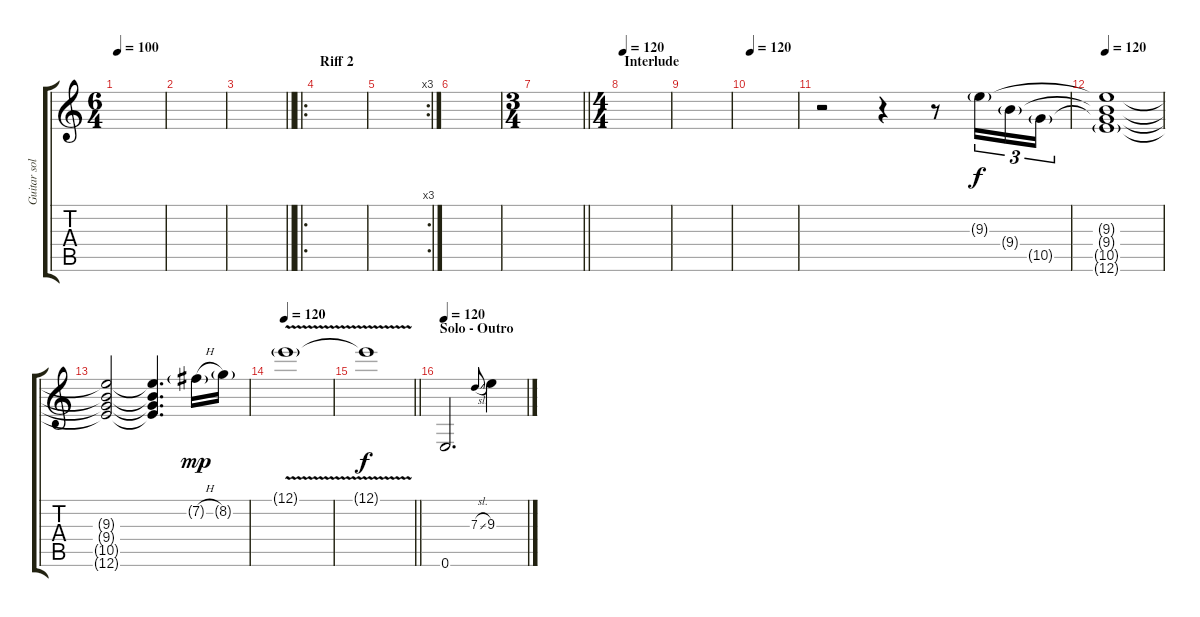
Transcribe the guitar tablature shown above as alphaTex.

\track ("Guitar solo effect 2" "Guitar sol") {instrument electricguitarclean}
\staff {score tabs}
\tuning (E4 B3 G3 D3 A2 E2) {hide}
\ts (6 4)
\tempo 100
\clef g2
\ks c
|
|
\barLineRight lightlight
|
\ro
\section ("" "Riff 2")
|
\rc 3
|
|
\ts (3 4)
\barLineRight lightlight
|
\ts (4 4)
\section ("" "Interlude")
\tempo 120
|
|
\tempo 120
|
r.2 r.4 r.8 9.3{g}.16{tu (3 2)} 9.4{g}.16{tu (3 2)} 10.5{g}.16{tu (3 2)} |
\tempo 120
(9.3{t} 9.4{t} 10.5{t} 12.6{g}).1 |
(9.3{t} 9.4{t} 10.5{t} 12.6{t}).2{dy f} (9.3{t} 9.4{t} 10.5{t} 12.6{t}).4{d} 7.2{h g}.16{dy mp} 8.2{g}.16 |
\tempo 120
12.1{v g}.1 |
\barLineRight lightlight
12.1{t}.1{dy f} |
\section ("" "Solo - Outro")
\tempo 120
0.6.2{d} 7.3{sl}.8{gr onbeat} 9.3.4
